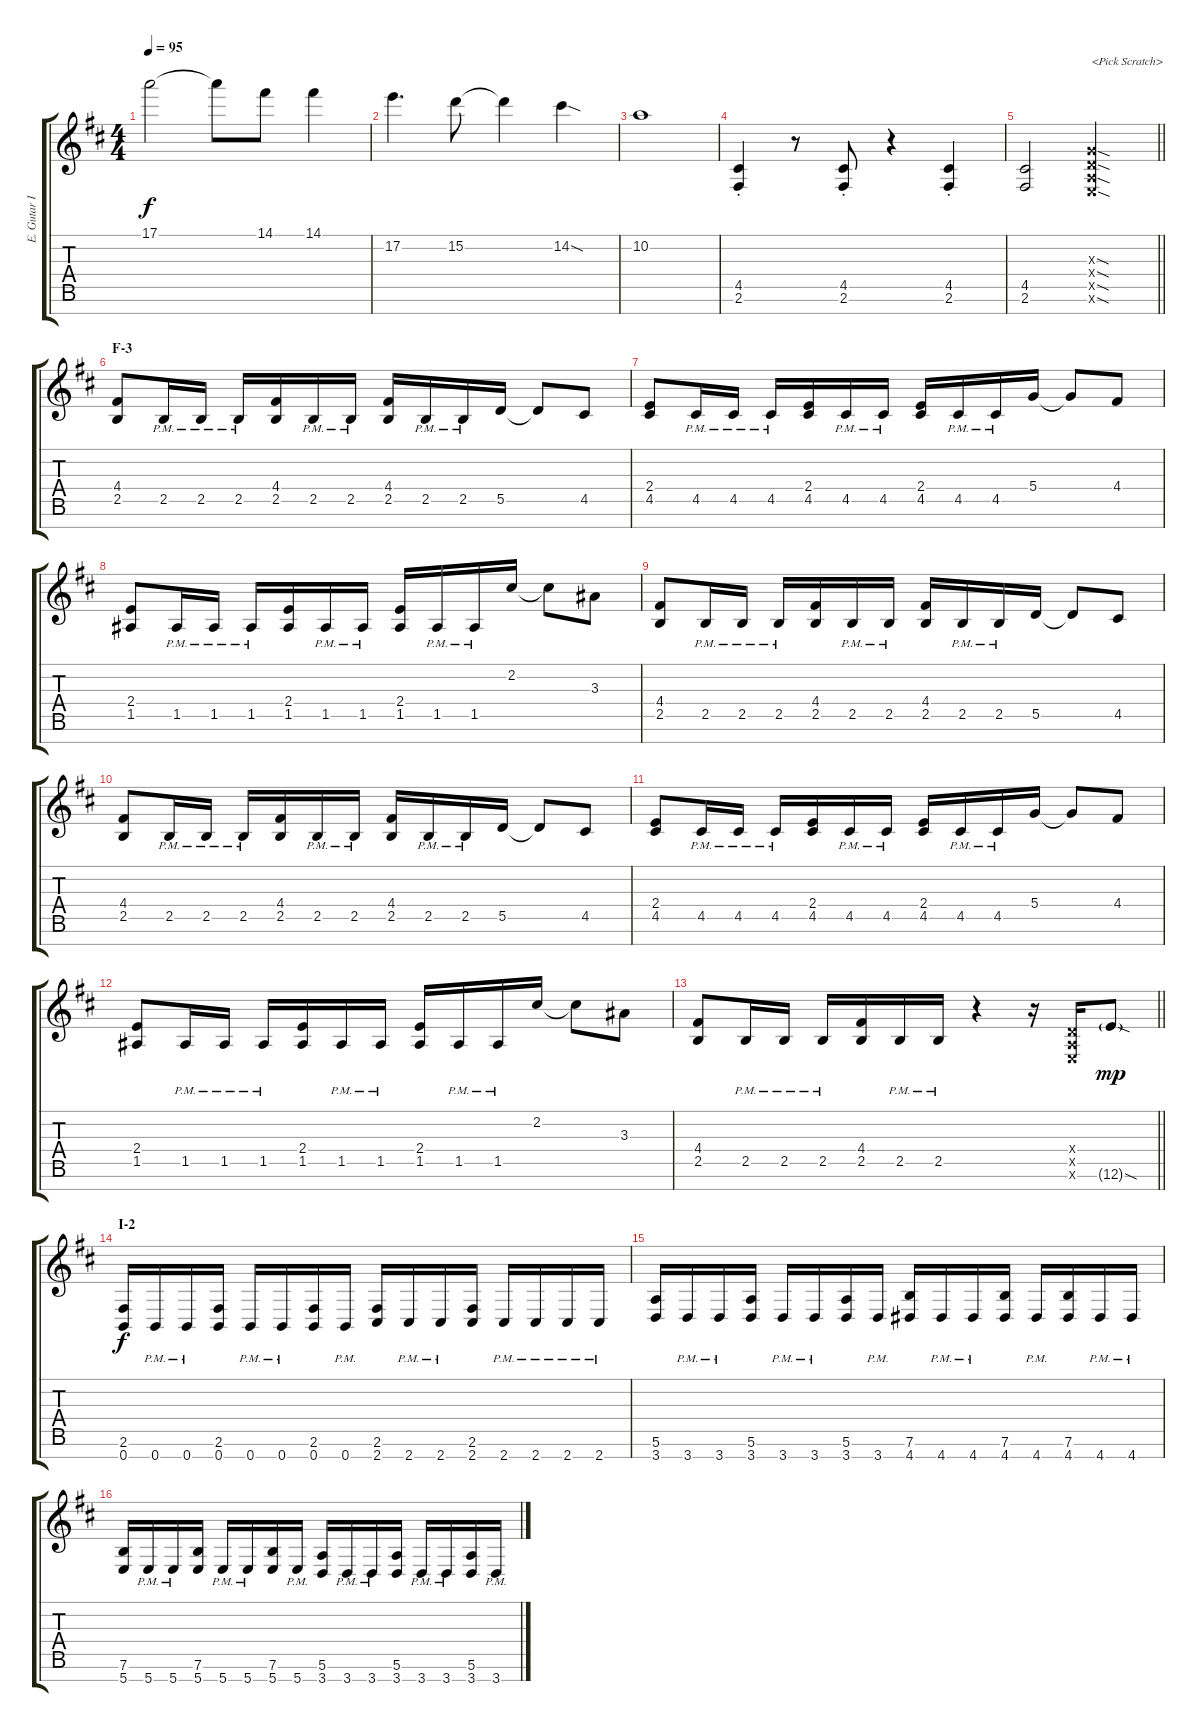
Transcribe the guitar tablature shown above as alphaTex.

\track ("E. Gutar II" "E. Gutar I") {instrument overdrivenguitar}
\staff {score tabs}
\tuning (E4 B3 G3 D3 A2 E2 B1) {hide}
\ts (4 4)
\tempo 95
\clef g2
\ks d
17.1{t}.2{dy f} 17.1{t}.8 14.1.8 14.1.4 |
17.2.4{d} 15.2.8 15.2{t}.4 14.2{sod}.4 |
10.2.1 |
(4.5{st} 2.6{st}).4 r.8 (4.5{st} 2.6{st}).8 r.4 (4.5{st} 2.6{st}).4 |
\barLineRight lightlight
(4.5 2.6).2 (0.3{sod x} 0.4{sod x} 0.5{sod x} 0.6{sod x}).2{txt "<Pick Scratch>"} |
\section ("" "F-3")
(4.4 2.5).8 2.5{pm}.16 2.5{pm}.16 2.5{pm}.16 (4.4 2.5).16 2.5{pm}.16 2.5{pm}.16 (4.4 2.5).16 2.5{pm}.16 2.5{pm}.16 5.5.16 5.5{t}.8 4.5.8 |
(2.4 4.5).8 4.5{pm}.16 4.5{pm}.16 4.5{pm}.16 (2.4 4.5).16 4.5{pm}.16 4.5{pm}.16 (2.4 4.5).16 4.5{pm}.16 4.5{pm}.16 5.4.16 5.4{t}.8 4.4.8 |
(2.4 1.5).8 1.5{pm}.16 1.5{pm}.16 1.5{pm}.16 (2.4 1.5).16 1.5{pm}.16 1.5{pm}.16 (2.4 1.5).16 1.5{pm}.16 1.5{pm}.16 2.2.16 2.2{t}.8 3.3.8 |
(4.4 2.5).8 2.5{pm}.16 2.5{pm}.16 2.5{pm}.16 (4.4 2.5).16 2.5{pm}.16 2.5{pm}.16 (4.4 2.5).16 2.5{pm}.16 2.5{pm}.16 5.5.16 5.5{t}.8 4.5.8 |
(4.4 2.5).8 2.5{pm}.16 2.5{pm}.16 2.5{pm}.16 (4.4 2.5).16 2.5{pm}.16 2.5{pm}.16 (4.4 2.5).16 2.5{pm}.16 2.5{pm}.16 5.5.16 5.5{t}.8 4.5.8 |
(2.4 4.5).8 4.5{pm}.16 4.5{pm}.16 4.5{pm}.16 (2.4 4.5).16 4.5{pm}.16 4.5{pm}.16 (2.4 4.5).16 4.5{pm}.16 4.5{pm}.16 5.4.16 5.4{t}.8 4.4.8 |
(2.4 1.5).8 1.5{pm}.16 1.5{pm}.16 1.5{pm}.16 (2.4 1.5).16 1.5{pm}.16 1.5{pm}.16 (2.4 1.5).16 1.5{pm}.16 1.5{pm}.16 2.2.16 2.2{t}.8 3.3.8 |
\barLineRight lightlight
(4.4 2.5).8 2.5{pm}.16 2.5{pm}.16 2.5{pm}.16 (4.4 2.5).16 2.5{pm}.16 2.5{pm}.16 r.4 r.16 (0.4{x} 0.5{x} 0.6{x}).16 12.6{sod g}.8{dy mp} |
\section ("" "I-2")
(2.6 0.7).16{dy f} 0.7{pm}.16 0.7{pm}.16 (2.6 0.7).16 0.7{pm}.16 0.7{pm}.16 (2.6 0.7).16 0.7{pm}.16 (2.6 2.7).16 2.7{pm}.16 2.7{pm}.16 (2.6 2.7).16 2.7{pm}.16 2.7{pm}.16 2.7{pm}.16 2.7{pm}.16 |
(5.6 3.7).16 3.7{pm}.16 3.7{pm}.16 (5.6 3.7).16 3.7{pm}.16 3.7{pm}.16 (5.6 3.7).16 3.7{pm}.16 (7.6 4.7).16 4.7{pm}.16 4.7{pm}.16 (7.6 4.7).16 4.7{pm}.16 (7.6 4.7).16 4.7{pm}.16 4.7{pm}.16 |
(7.6 5.7).16 5.7{pm}.16 5.7{pm}.16 (7.6 5.7).16 5.7{pm}.16 5.7{pm}.16 (7.6 5.7).16 5.7{pm}.16 (5.6 3.7).16 3.7{pm}.16 3.7{pm}.16 (5.6 3.7).16 3.7{pm}.16 3.7{pm}.16 (5.6 3.7).16 3.7{pm}.16
